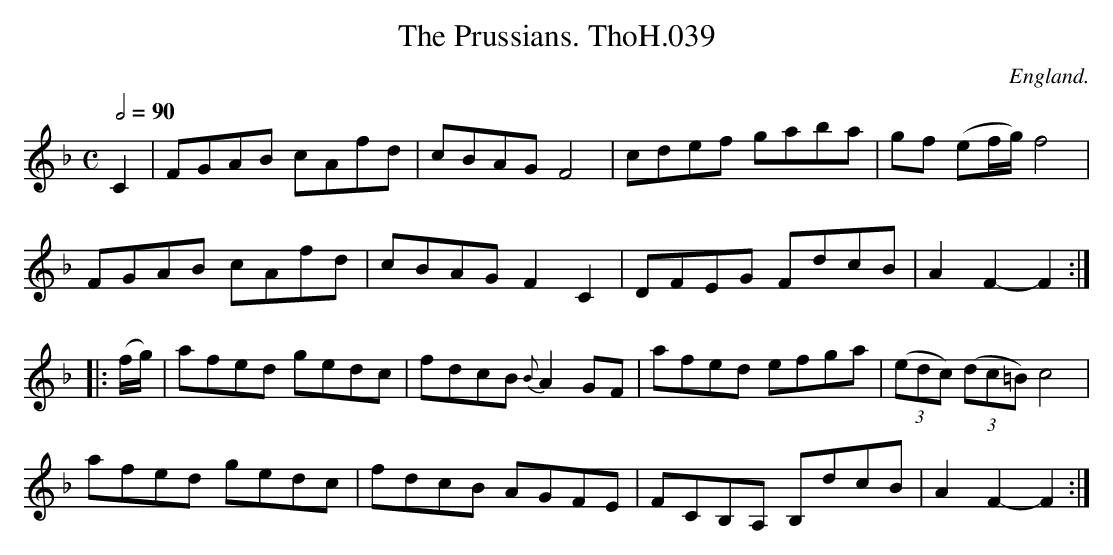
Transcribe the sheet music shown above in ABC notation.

X:1
T:Prussians. ThoH.039, The
Q:1/2=90
M:C
L:1/8
O:England.
K:F
C2|FGAB cAfd|cBAGF4|cdef gaba|gf (ef/g/)f4|
FGAB cAfd|cBAGF2C2|DFEG FdcB|A2F2-F2:|
|:(f/g/)|afed gedc|fdcB{B}A2GF|afed efga|((3edc) ((3dc=B)c4|
afed gedc|fdcB AGFE|FCB,A, B,dcB|A2F2-F2:|
